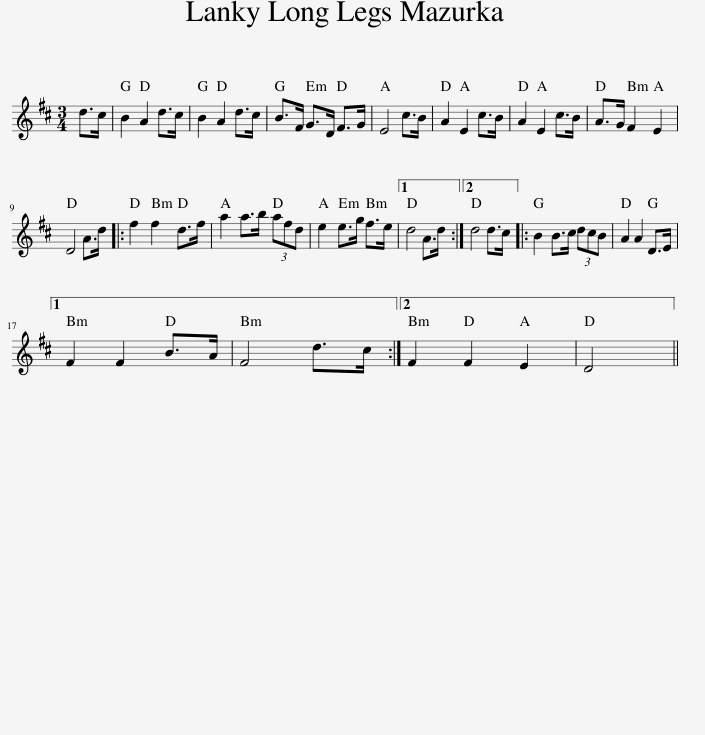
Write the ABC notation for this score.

X:1
L:1/8
M:3/4
I:linebreak $
K:D
V:1 treble
V:1
 d>c | B2 A2 d>c | B2 A2 d>c | B>F G>D F>G | E4 c>B | %5
 A2 E2 c>B | A2 E2 c>B | A>G F2 E2 |$ D4 A>d |: f2 f2 d>f | %10
 a2 a>b (3afd | e2 e>g f>e |1 d4 A>d :|2 d4 d>c |: B2 B>c (3dcB | %15
 A2 A2 D>E |1$ F2 F2 B>A | F4 d>c :|2 F2 F2 E2 | D4 || %20
